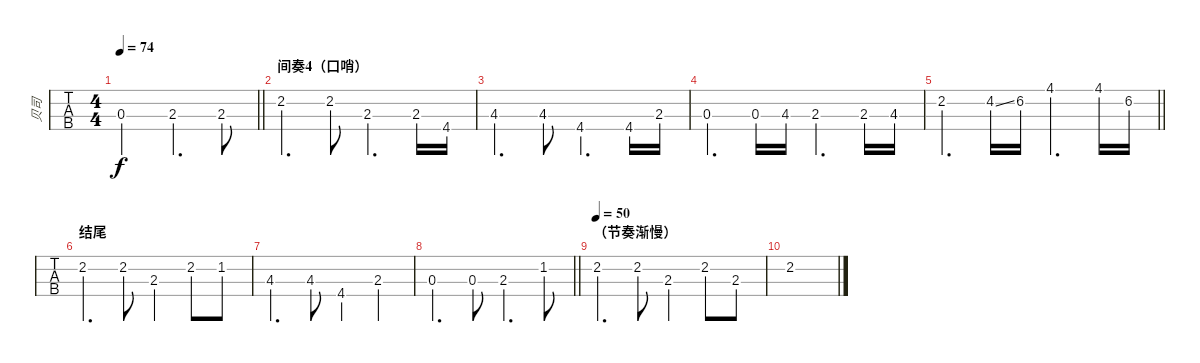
\track ("贝司" "贝司") {instrument electricbasspick}
\staff {tabs}
\tuning (G2 D2 A1 E1) {hide}
\ts (4 4)
\tempo 74
\clef f4
\barLineRight lightlight
\ks c
0.3.2{dy f} 2.3.4{d} 2.3.8 |
\section ("" "间奏4（口哨）")
2.2.4{d} 2.2.8 2.3.4{d} 2.3.16 4.4.16 |
4.3.4{d} 4.3.8 4.4.4{d} 4.4.16 2.3.16 |
0.3.4{d} 0.3.16 4.3.16 2.3.4{d} 2.3.16 4.3.16 |
\barLineRight lightlight
2.2.4{d} 4.2{ss}.16 6.2.16 4.1.4{d} 4.1.16 6.2.16 |
\section ("" "结尾")
2.2.4{d} 2.2.8 2.3.4 2.2.8 1.2.8 |
4.3.4{d} 4.3.8 4.4.4 2.3.4 |
\barLineRight lightlight
0.3.4{d} 0.3.8 2.3.4{d} 1.2.8 |
\section ("" "（节奏渐慢）")
\tempo 50
2.2.4{d} 2.2.8 2.3.4 2.2.8 2.3.8 |
2.2.1
